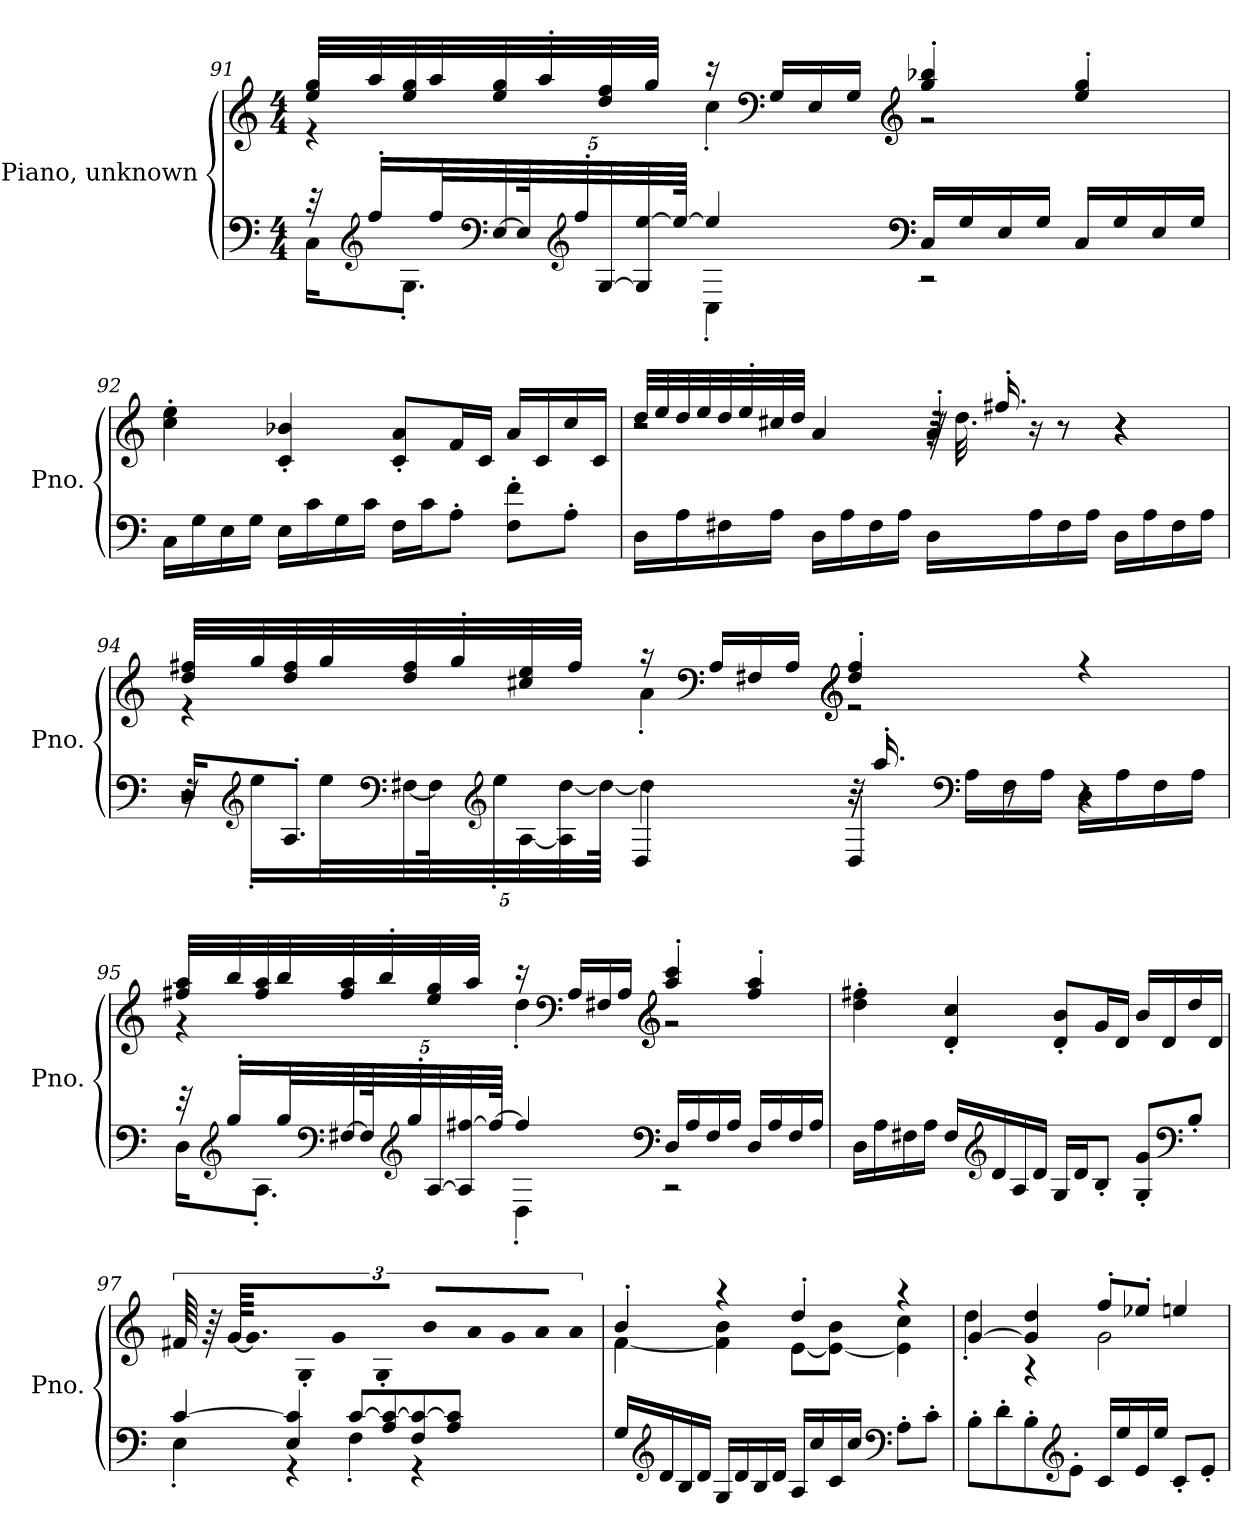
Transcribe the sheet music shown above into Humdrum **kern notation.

**kern	**kern
*part1	*part1
*staff2	*staff1
*I"Piano, unknown	*
*I'Pno.	*
!!LO:PB:g=z
*clefF4	*clefG2
*k[]	*k[]
*M4/4	*M4/4
=91	=91
*^	*^
32r	16C\KL	32ee/ 32gg/LLL	4r
*clefG2	*	*	*
16ff'/LL	.	32aa/	.
.	8.G'\J	32ee/ 32gg/	.
32ff/L	.	32aa/	.
*clefF4	*	*	*
*Xbrackettup	*	*	*
[40E/	.	32ee/ 32gg/	.
80E/K]	.	.	.
.	.	32aa'/	.
*clefG2	*	*	*
40ff'/	.	.	.
[40G/	.	32dd/ 32ff/	.
40G/] [40ee/	.	.	.
.	.	32gg/JJJ	.
80ee/JJJk_	.	.	.
4ee/]	4C'\	16r	4cc'\
*	*	*clefF4	*
.	.	16G/LL	.
.	.	16E/	.
.	.	16G/JJ	.
*clefF4	*	*clefG2	*
16C/LL	2r	4gg/' 4bb-X/'	2r
16G/	.	.	.
16E/	.	.	.
16G/JJ	.	.	.
16C/LL	.	4ee/' 4gg/'	.
16G/	.	.	.
16E/	.	.	.
16G/JJ	.	.	.
*v	*v	*	*
*	*v	*v
!!LO:LB:g=z
=92	=92
16C\LL	4cc\' 4ee\'
16G\	.
16E\	.
16G\JJ	.
16E\LL	4c/' 4b-X/'
16c\	.
16G\	.
16c\JJ	.
16F\LL	8c/' 8a/'L
16c\J	.
8A'\J	16f/L
.	16c/JJ
8F\' 8f\'L	16a/LL
.	16c/
8A'\J	16cc/
.	16c/JJ
=93	=93
*	*^
*	*	*^
16D\LL	32dd/LLL	2r	2r
.	32ee/	.	.
16A\	32dd/	.	.
.	32ee/	.	.
16F#X\	32dd/	.	.
.	32ee'/	.	.
16A\JJ	32cc#X/	.	.
.	32dd/JJJ	.	.
16D\LL	4a/	.	.
16A\	.	.	.
16F#\	.	.	.
16A\JJ	.	.	.
16D\LL	32r	64r	4a'/
.	.	32.dd\	.
.	16.ff#X'/	.	.
16A\	.	16r	.
16F#\	8r	8r	.
16A\JJ	.	.	.
16D\LL	4r	4r	4r
16A\	.	.	.
16F#\	.	.	.
16A\JJ	.	.	.
*	*	*v	*v
!!LO:LB:g=z
=94	=94	=94
*^	*	*
*	*^	*	*
2r	32r	16D/KL	32dd/ 32ff#X/LLL	4r
*clefG2	*	*	*	*
.	16ee'\LL	.	32gg/	.
.	.	8.A'/J	32dd/ 32ff#/	.
.	32ee\L	.	32gg/	.
*clefF4	*	*	*	*
.	[40F#X\	.	32dd/ 32ff#/	.
.	80F#\K]	.	.	.
.	.	.	32gg'/	.
*clefG2	*	*	*	*
.	40ee'\	.	.	.
.	[40A\	.	32cc#X/ 32ee/	.
.	40A\] [40dd\	.	.	.
.	.	.	32ff#/JJJ	.
.	80dd\JJJk_	.	.	.
.	4dd\]	4D'/	16r	4a'\
*	*	*	*clefF4	*
.	.	.	16A/LL	.
.	.	.	16F#X/	.
.	.	.	16A/JJ	.
*	*	*	*clefG2	*
32r	16r	4D'/	4dd/' 4ff#/'	2r
16.aa'/	.	.	.	.
*clefF4	*	*	*	*
.	16A\LL	.	.	.
8r	16F#\	.	.	.
.	16A\JJ	.	.	.
4r	16D\LL	4r	4r	.
.	16A\	.	.	.
.	16F#\	.	.	.
.	16A\JJ	.	.	.
*	*v	*v	*	*
!!LO:LB:g=z	!!
=95	=95	=95	=95
32r	16D\KL	32ff#X/ 32aa/LLL	4r
*clefG2	*	*	*
16gg'/LL	.	32bb/	.
.	8.A'\J	32ff#/ 32aa/	.
32gg/L	.	32bb/	.
*clefF4	*	*	*
[40F#X/	.	32ff#/ 32aa/	.
80F#/K]	.	.	.
.	.	32bb'/	.
*clefG2	*	*	*
40gg'/	.	.	.
[40A/	.	32ee/ 32gg/	.
40A/] [40ff#X/	.	.	.
.	.	32aa/JJJ	.
80ff#/JJJk_	.	.	.
4ff#/]	4D'\	16r	4dd'\
*	*	*clefF4	*
.	.	16A/LL	.
.	.	16F#X/	.
.	.	16A/JJ	.
*clefF4	*	*clefG2	*
16D/LL	2r	4aa/' 4ccc/'	2r
16A/	.	.	.
16F#/	.	.	.
16A/JJ	.	.	.
16D/LL	.	4ff#/' 4aa/'	.
16A/	.	.	.
16F#/	.	.	.
16A/JJ	.	.	.
*v	*v	*	*
*	*v	*v
!!LO:LB:g=z
=96	=96
16D\LL	4dd\' 4ff#X\'
16A\	.
16F#X\	.
16A\JJ	.
16F#/LL	4d/' 4cc/'
*clefG2	*
16d/	.
16A/	.
16d/JJ	.
16G/LL	8d/' 8b/'L
16d/J	.
8B'/J	16g/L
.	16d/JJ
8G/' 8g/'L	16b/LL
.	16d/
*clefF4	*
8B'/J	16dd/
.	16d/JJ
=97	=97
*^	*
[4c/	4E'\	96f#X/
.	.	96r
.	.	[96g/KKLL
.	.	16.g/J]
.	.	8G'/
4E/ 4c/]	4r	8g/
.	.	8G'/J
[8c/L	4F'\	16b/LL
.	.	16a/
8A/ 8c/_	.	16g/
.	.	16a/JJ
8F/ 8c/_	4r	4a/
8A/ 8c/]J	.	.
*v	*v	*
!!LO:LB:g=z
=98	=98
*	*^
16G/LL	4b'/	[4f\
*clefG2	*	*
16d/	.	.
16B/	.	.
16d/JJ	.	.
16G/LL	4r	4f\] 4b\
16d/	.	.
16B/	.	.
16d/JJ	.	.
16A/LL	4dd'/	[8e\L
16cc/	.	.
16c/	.	8e\_ 8b\J
16cc/JJ	.	.
*clefF4	*	*
8A'\L	4r	4e\] 4cc\
8c'\J	.	.
=99	=99	=99
8B'\L	[4g/	4dd'\
8d'\	.	.
8B'\	4g/] 4dd/	4r
*clefG2	*	*
8e'\J	.	.
16c/LL	8ff'/L	2g\
16ee/	.	.
16e/	8ee-X'/J	.
16ee/JJ	.	.
8c'/L	4een/	.
8e'/J	.	.
*	*v	*v
=	=
*-	*-
